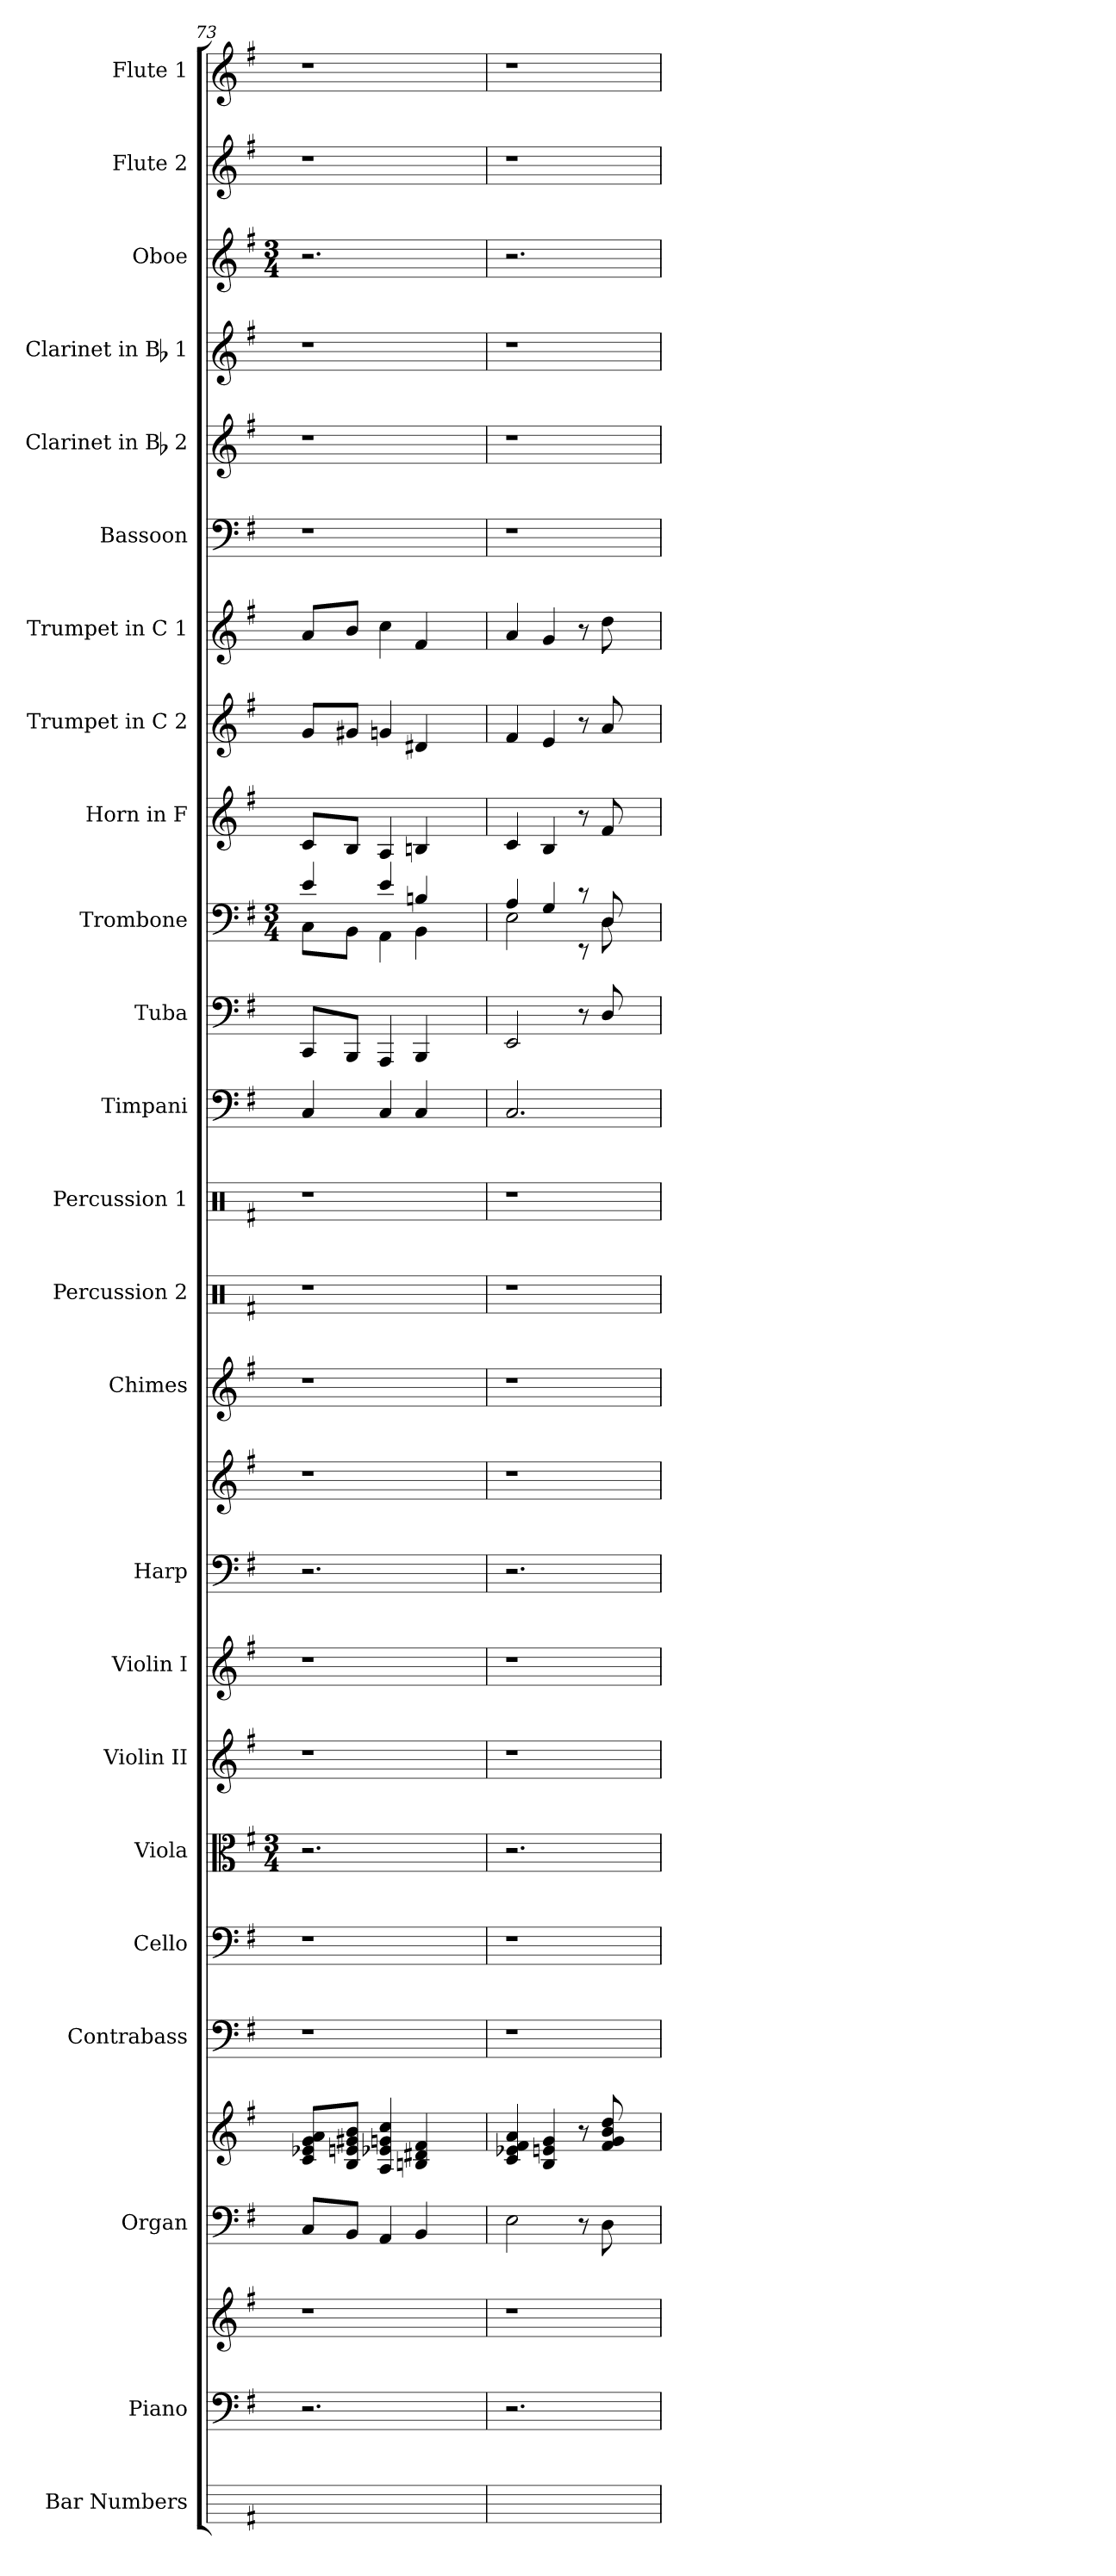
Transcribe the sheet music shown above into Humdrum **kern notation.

**kern	**kern	**kern	**kern	**kern	**kern	**kern	**kern	**kern	**kern	**kern	**kern	**kern	**kern	**kern	**kern	**kern	**kern	**kern	**kern	**kern	**kern	**kern	**kern	**kern	**kern	**kern
*part24	*part23	*part23	*part22	*part22	*part21	*part20	*part19	*part18	*part17	*part16	*part16	*part15	*part14	*part13	*part12	*part11	*part10	*part9	*part8	*part7	*part6	*part5	*part4	*part3	*part2	*part1
*staff27	*staff26	*staff25	*staff24	*staff23	*staff22	*staff21	*staff20	*staff19	*staff18	*staff17	*staff16	*staff15	*staff14	*staff13	*staff12	*staff11	*staff10	*staff9	*staff8	*staff7	*staff6	*staff5	*staff4	*staff3	*staff2	*staff1
*I"Bar Numbers	*I"Piano	*	*I"Organ	*	*I"Contrabass	*I"Cello	*I"Viola	*I"Violin II	*I"Violin I	*I"Harp	*	*I"Chimes	*I"Percussion 2	*I"Percussion 1	*I"Timpani	*I"Tuba	*I"Trombone	*I"Horn in F	*I"Trumpet in C 2	*I"Trumpet in C 1	*I"Bassoon	*I"Clarinet in Bb 2	*I"Clarinet in Bb 1	*I"Oboe	*I"Flute 2	*I"Flute 1
*	*I'Pno.	*	*I'Org.	*	*I'Cb.	*	*I'Vla.	*I'Vln. II	*I'Vln. I	*I'Hp.	*	*I'Chm.	*I'Perc. 2	*I'Perc. 1	*I'Timp.	*I'Tuba	*I'Tbn.	*	*I'Tpt 2	*I'Tpt 1	*I'Bsn.	*I'Cl 2	*I'Cl 1	*I'Ob.	*I'Fl 2	*I'Fl 1
*	*clefF4	*clefG2	*clefF4	*clefG2	*clefF4	*clefF4	*clefC3	*clefG2	*clefG2	*clefF4	*clefG2	*clefG2	*clefX	*clefX	*clefF4	*clefF4	*clefF4	*clefG2	*clefG2	*clefG2	*clefF4	*clefG2	*clefG2	*clefG2	*clefG2	*clefG2
*	*	*	*	*	*ITrd7c12	*	*	*	*	*	*	*	*	*	*	*	*	*	*	*	*	*	*	*	*	*
*k[f#]	*k[f#]	*k[f#]	*k[f#]	*k[f#]	*k[f#]	*k[f#]	*k[f#]	*k[f#]	*k[f#]	*k[f#]	*k[f#]	*k[f#]	*k[f#]	*k[f#]	*k[f#]	*k[f#]	*k[f#]	*k[f#]	*k[f#]	*k[f#]	*k[f#]	*k[f#]	*k[f#]	*k[f#]	*k[f#]	*k[f#]
*G:	*G:	*G:	*G:	*G:	*G:	*G:	*G:	*G:	*G:	*G:	*G:	*G:	*G:	*G:	*G:	*G:	*G:	*G:	*G:	*G:	*G:	*G:	*G:	*G:	*G:	*G:
*	*	*	*	*	*	*	*M3/4	*	*	*	*	*	*	*	*	*	*M3/4	*	*	*	*	*	*	*M3/4	*	*
=73	=73	=73	=73	=73	=73	=73	=73	=73	=73	=73	=73	=73	=73	=73	=73	=73	=73	=73	=73	=73	=73	=73	=73	=73	=73	=73
*	*	*	*	*	*	*	*	*	*	*	*	*	*	*	*	*	*^	*	*	*	*	*	*	*	*	*
1ryy	2.r	1r	8C/L	8c/ 8e-X/ 8g/ 8a/L	1r	1r	2.r	1r	1r	2.r	1r	1r	1r	1r	4C/	8CC/L	8C\L	4e/	8c/L	8g/L	8a/L	1r	1r	1r	2.r	1r	1r
.	.	.	8BB/J	8B/ 8en/ 8g#X/ 8b/J	.	.	.	.	.	.	.	.	.	.	.	8BBB/J	8BB\J	.	8B/J	8g#X/J	8b/J	.	.	.	.	.	.
.	.	.	4AA/	4A/ 4e-X/ 4gn/ 4cc/	.	.	.	.	.	.	.	.	.	.	4C/	4AAA/	4AA\	4e/	4A/	4gn/	4cc\	.	.	.	.	.	.
.	.	.	4BB/	4Bni/ 4d#X/ 4f#i/	.	.	.	.	.	.	.	.	.	.	4C/	4BBB/	4BB\	4Bni/	4Bni/	4d#X/	4f#i/	.	.	.	.	.	.
.	4ryy	.	4ryy	4ryy	.	.	4ryy	.	.	4ryy	.	.	.	.	4ryy	4ryy	4ryy	4ryy	4ryy	4ryy	4ryy	.	.	.	4ryy	.	.
=74	=74	=74	=74	=74	=74	=74	=74	=74	=74	=74	=74	=74	=74	=74	=74	=74	=74	=74	=74	=74	=74	=74	=74	=74	=74	=74	=74
1ryy	2.r	1r	2E\	4c/ 4e-X/ 4f#/ 4a/	1r	1r	2.r	1r	1r	2.r	1r	1r	1r	1r	2.C/	2EE/	2E\	4A/	4c/	4f#/	4a/	1r	1r	1r	2.r	1r	1r
.	.	.	.	4B/ 4en/ 4g/	.	.	.	.	.	.	.	.	.	.	.	.	.	4G/	4B/	4e/	4g/	.	.	.	.	.	.
.	.	.	8r	8r	.	.	.	.	.	.	.	.	.	.	.	8r	8rc	8rEE	8r	8r	8r	.	.	.	.	.	.
.	.	.	8D!\	8f#i/ 8g/ 8b/ 8dd/	.	.	.	.	.	.	.	.	.	.	.	8D/	8D\	8D/	8f#i/	8a/	8dd\	.	.	.	.	.	.
.	4ryy	.	4ryy	4ryy	.	.	4ryy	.	.	4ryy	.	.	.	.	4ryy	4ryy	4ryy	4ryy	4ryy	4ryy	4ryy	.	.	.	4ryy	.	.
*	*	*	*	*	*	*	*	*	*	*	*	*	*	*	*	*	*v	*v	*	*	*	*	*	*	*	*	*
=	=	=	=	=	=	=	=	=	=	=	=	=	=	=	=	=	=	=	=	=	=	=	=	=	=	=
*-	*-	*-	*-	*-	*-	*-	*-	*-	*-	*-	*-	*-	*-	*-	*-	*-	*-	*-	*-	*-	*-	*-	*-	*-	*-	*-
